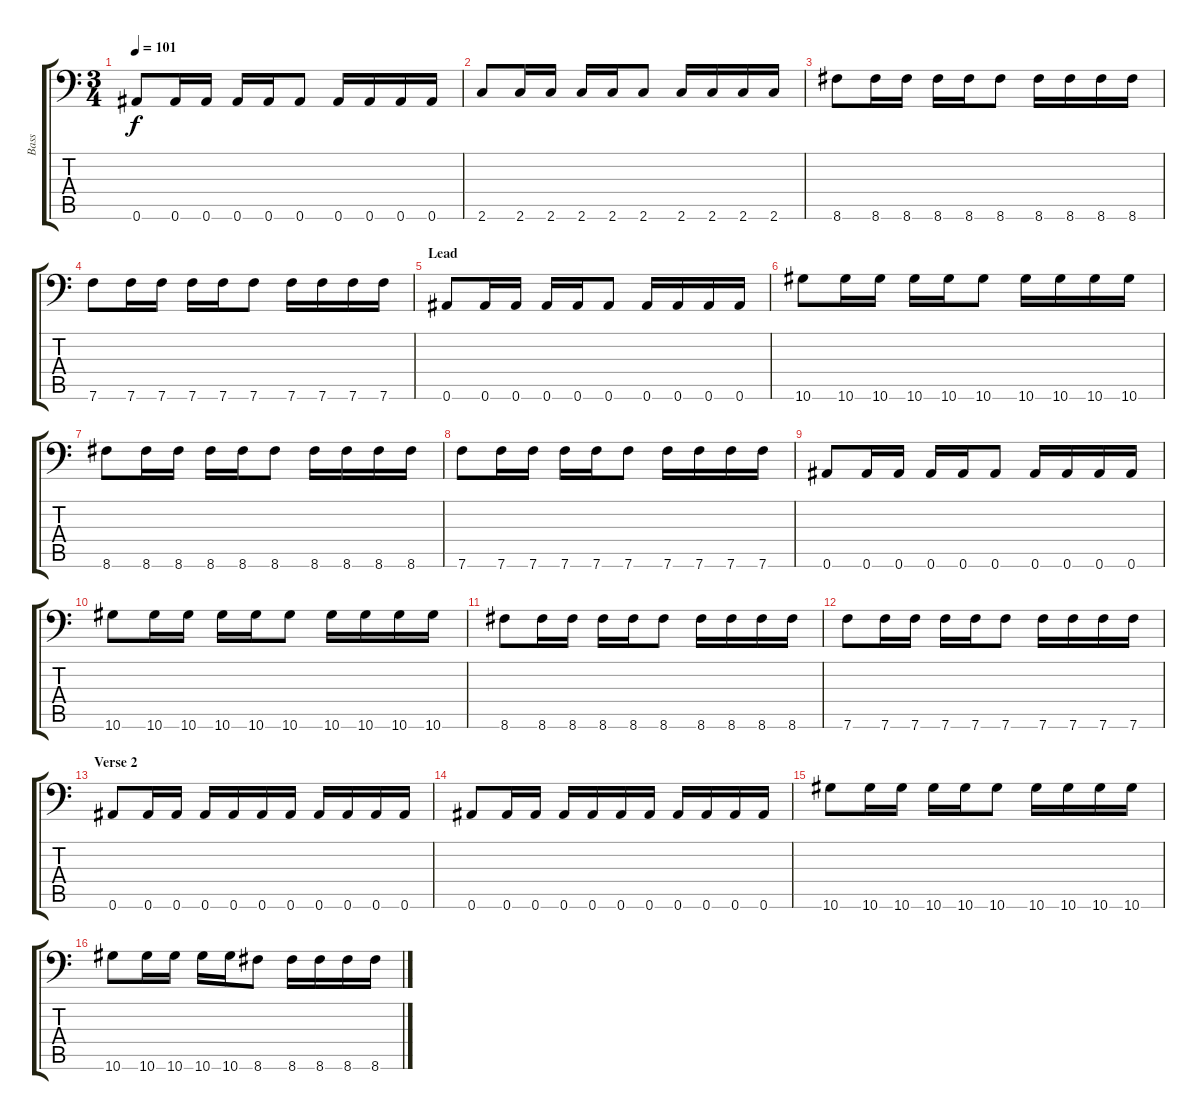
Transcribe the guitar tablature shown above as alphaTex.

\track ("Bass" "Bass") {instrument electricbassfinger}
\staff {score tabs}
\tuning (C4 G3 Eb3 Bb2 F2 Bb1) {hide}
\ts (3 4)
\tempo 101
\clef f4
\ks c
0.6.8{dy f} 0.6.16 0.6.16 0.6.16 0.6.16 0.6.8 0.6.16 0.6.16 0.6.16 0.6.16 |
2.6.8 2.6.16 2.6.16 2.6.16 2.6.16 2.6.8 2.6.16 2.6.16 2.6.16 2.6.16 |
8.6.8 8.6.16 8.6.16 8.6.16 8.6.16 8.6.8 8.6.16 8.6.16 8.6.16 8.6.16 |
7.6.8 7.6.16 7.6.16 7.6.16 7.6.16 7.6.8 7.6.16 7.6.16 7.6.16 7.6.16 |
\section ("" "Lead")
0.6.8 0.6.16 0.6.16 0.6.16 0.6.16 0.6.8 0.6.16 0.6.16 0.6.16 0.6.16 |
10.6.8 10.6.16 10.6.16 10.6.16 10.6.16 10.6.8 10.6.16 10.6.16 10.6.16 10.6.16 |
8.6.8 8.6.16 8.6.16 8.6.16 8.6.16 8.6.8 8.6.16 8.6.16 8.6.16 8.6.16 |
7.6.8 7.6.16 7.6.16 7.6.16 7.6.16 7.6.8 7.6.16 7.6.16 7.6.16 7.6.16 |
0.6.8 0.6.16 0.6.16 0.6.16 0.6.16 0.6.8 0.6.16 0.6.16 0.6.16 0.6.16 |
10.6.8 10.6.16 10.6.16 10.6.16 10.6.16 10.6.8 10.6.16 10.6.16 10.6.16 10.6.16 |
8.6.8 8.6.16 8.6.16 8.6.16 8.6.16 8.6.8 8.6.16 8.6.16 8.6.16 8.6.16 |
7.6.8 7.6.16 7.6.16 7.6.16 7.6.16 7.6.8 7.6.16 7.6.16 7.6.16 7.6.16 |
\section ("" "Verse 2")
0.6.8 0.6.16 0.6.16 0.6.16 0.6.16 0.6.16 0.6.16 0.6.16 0.6.16 0.6.16 0.6.16 |
0.6.8 0.6.16 0.6.16 0.6.16 0.6.16 0.6.16 0.6.16 0.6.16 0.6.16 0.6.16 0.6.16 |
10.6.8 10.6.16 10.6.16 10.6.16 10.6.16 10.6.8 10.6.16 10.6.16 10.6.16 10.6.16 |
10.6.8 10.6.16 10.6.16 10.6.16 10.6.16 8.6.8 8.6.16 8.6.16 8.6.16 8.6.16
